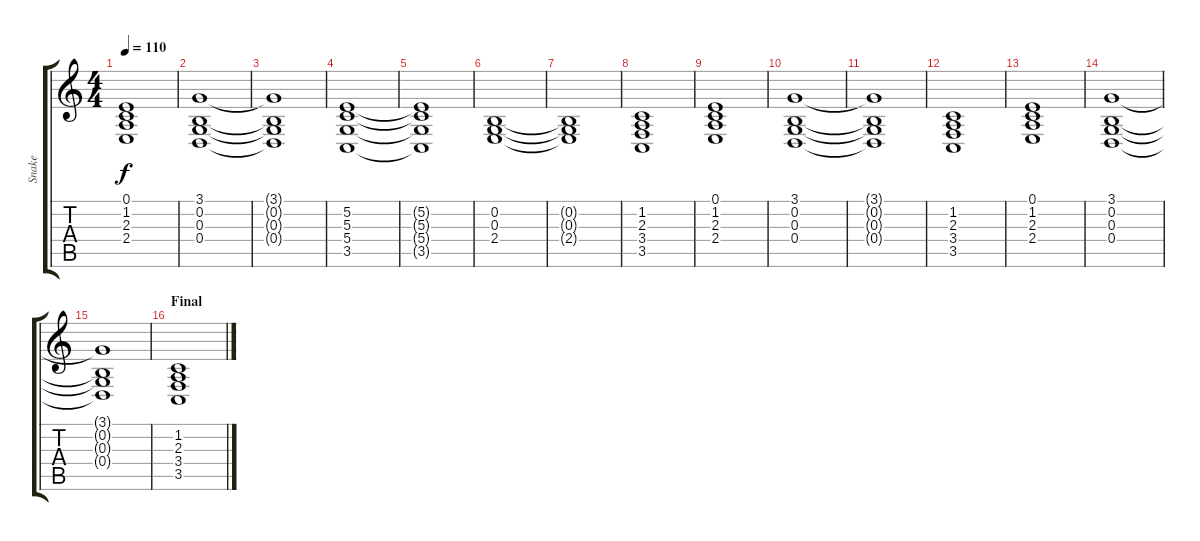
\track ("Snake" "Snake") {instrument stringensemble1}
\staff {score tabs}
\tuning (E4 B3 G3 D3 A2 E2) {hide}
\ts (4 4)
\tempo 110
\clef g2
\ks c
(0.1 1.2 2.3 2.4).1{dy f} |
(3.1 0.2 0.3 0.4).1 |
(3.1{t} 0.2{t} 0.3{t} 0.4{t}).1 |
(5.2 5.3 5.4 3.5).1 |
(5.2{t} 5.3{t} 5.4{t} 3.5{t}).1 |
(0.2 0.3 2.4).1 |
(0.2{t} 0.3{t} 2.4{t}).1 |
(1.2 2.3 3.4 3.5).1 |
(0.1 1.2 2.3 2.4).1 |
(3.1 0.2 0.3 0.4).1 |
(3.1{t} 0.2{t} 0.3{t} 0.4{t}).1 |
(1.2 2.3 3.4 3.5).1 |
(0.1 1.2 2.3 2.4).1 |
(3.1 0.2 0.3 0.4).1 |
(3.1{t} 0.2{t} 0.3{t} 0.4{t}).1 |
\section ("" "Final")
(1.2 2.3 3.4 3.5).1
